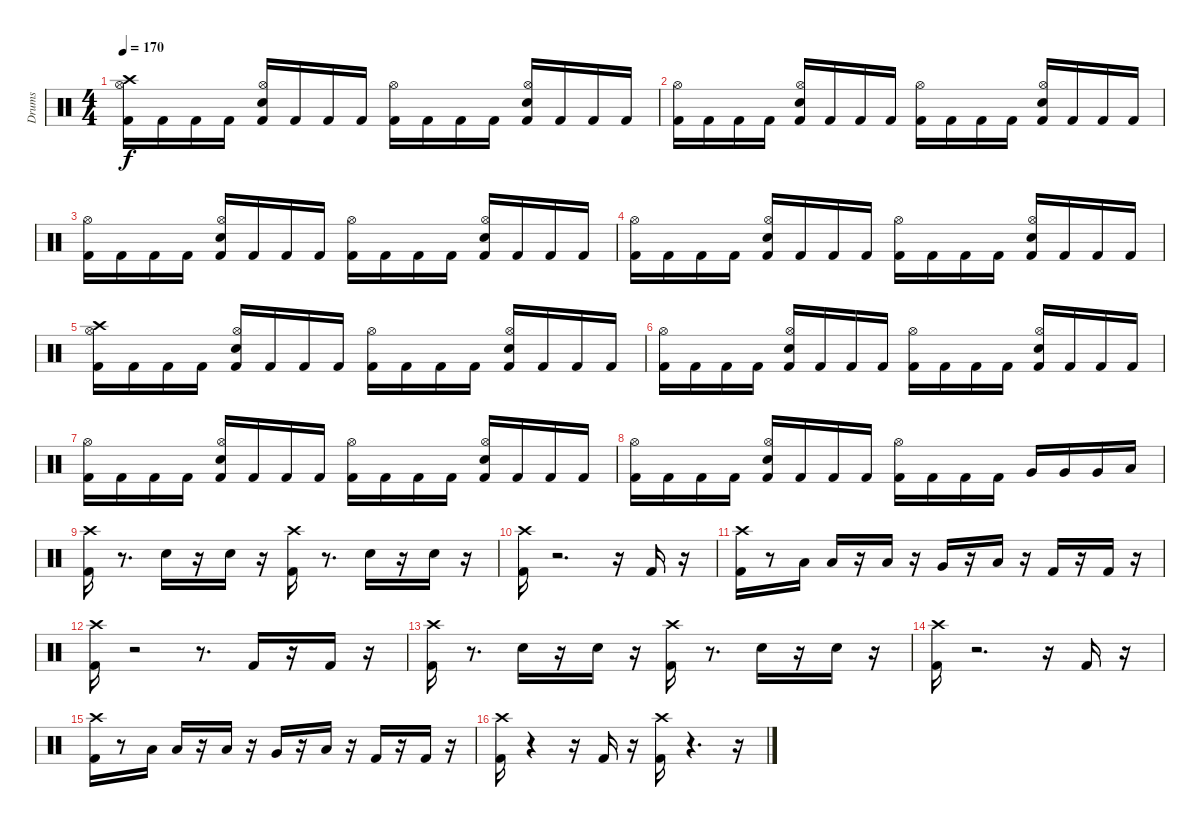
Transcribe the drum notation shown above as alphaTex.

\track ("Drums" "Drums") {instrument percussion}
\staff {score}
\articulation defaults
\ts (4 4)
\tempo 170
\clef neutral
\ks c
("Kick (hit) 2" "Hi-Hat (open)" "Crash high (hit)").16{dy f} "Kick (hit) 2".16 "Kick (hit) 2".16 "Kick (hit) 2".16 ("Kick (hit) 2" "Snare (hit) 2" "Hi-Hat (open)").16 "Kick (hit) 2".16 "Kick (hit) 2".16 "Kick (hit) 2".16 ("Kick (hit) 2" "Hi-Hat (open)").16 "Kick (hit) 2".16 "Kick (hit) 2".16 "Kick (hit) 2".16 ("Kick (hit) 2" "Snare (hit) 2" "Hi-Hat (open)").16 "Kick (hit) 2".16 "Kick (hit) 2".16 "Kick (hit) 2".16 |
("Hi-Hat (open)" "Kick (hit) 2").16 "Kick (hit) 2".16 "Kick (hit) 2".16 "Kick (hit) 2".16 ("Kick (hit) 2" "Snare (hit) 2" "Hi-Hat (open)").16 "Kick (hit) 2".16 "Kick (hit) 2".16 "Kick (hit) 2".16 ("Kick (hit) 2" "Hi-Hat (open)").16 "Kick (hit) 2".16 "Kick (hit) 2".16 "Kick (hit) 2".16 ("Kick (hit) 2" "Snare (hit) 2" "Hi-Hat (open)").16 "Kick (hit) 2".16 "Kick (hit) 2".16 "Kick (hit) 2".16 |
("Hi-Hat (open)" "Kick (hit) 2").16 "Kick (hit) 2".16 "Kick (hit) 2".16 "Kick (hit) 2".16 ("Kick (hit) 2" "Snare (hit) 2" "Hi-Hat (open)").16 "Kick (hit) 2".16 "Kick (hit) 2".16 "Kick (hit) 2".16 ("Kick (hit) 2" "Hi-Hat (open)").16 "Kick (hit) 2".16 "Kick (hit) 2".16 "Kick (hit) 2".16 ("Kick (hit) 2" "Snare (hit) 2" "Hi-Hat (open)").16 "Kick (hit) 2".16 "Kick (hit) 2".16 "Kick (hit) 2".16 |
("Hi-Hat (open)" "Kick (hit) 2").16 "Kick (hit) 2".16 "Kick (hit) 2".16 "Kick (hit) 2".16 ("Kick (hit) 2" "Snare (hit) 2" "Hi-Hat (open)").16 "Kick (hit) 2".16 "Kick (hit) 2".16 "Kick (hit) 2".16 ("Kick (hit) 2" "Hi-Hat (open)").16 "Kick (hit) 2".16 "Kick (hit) 2".16 "Kick (hit) 2".16 ("Kick (hit) 2" "Snare (hit) 2" "Hi-Hat (open)").16 "Kick (hit) 2".16 "Kick (hit) 2".16 "Kick (hit) 2".16 |
("Kick (hit) 2" "Hi-Hat (open)" "Crash high (hit)").16 "Kick (hit) 2".16 "Kick (hit) 2".16 "Kick (hit) 2".16 ("Kick (hit) 2" "Snare (hit) 2" "Hi-Hat (open)").16 "Kick (hit) 2".16 "Kick (hit) 2".16 "Kick (hit) 2".16 ("Kick (hit) 2" "Hi-Hat (open)").16 "Kick (hit) 2".16 "Kick (hit) 2".16 "Kick (hit) 2".16 ("Kick (hit) 2" "Snare (hit) 2" "Hi-Hat (open)").16 "Kick (hit) 2".16 "Kick (hit) 2".16 "Kick (hit) 2".16 |
("Hi-Hat (open)" "Kick (hit) 2").16 "Kick (hit) 2".16 "Kick (hit) 2".16 "Kick (hit) 2".16 ("Kick (hit) 2" "Snare (hit) 2" "Hi-Hat (open)").16 "Kick (hit) 2".16 "Kick (hit) 2".16 "Kick (hit) 2".16 ("Kick (hit) 2" "Hi-Hat (open)").16 "Kick (hit) 2".16 "Kick (hit) 2".16 "Kick (hit) 2".16 ("Kick (hit) 2" "Snare (hit) 2" "Hi-Hat (open)").16 "Kick (hit) 2".16 "Kick (hit) 2".16 "Kick (hit) 2".16 |
("Hi-Hat (open)" "Kick (hit) 2").16 "Kick (hit) 2".16 "Kick (hit) 2".16 "Kick (hit) 2".16 ("Kick (hit) 2" "Snare (hit) 2" "Hi-Hat (open)").16 "Kick (hit) 2".16 "Kick (hit) 2".16 "Kick (hit) 2".16 ("Kick (hit) 2" "Hi-Hat (open)").16 "Kick (hit) 2".16 "Kick (hit) 2".16 "Kick (hit) 2".16 ("Kick (hit) 2" "Snare (hit) 2" "Hi-Hat (open)").16 "Kick (hit) 2".16 "Kick (hit) 2".16 "Kick (hit) 2".16 |
("Hi-Hat (open)" "Kick (hit) 2").16 "Kick (hit) 2".16 "Kick (hit) 2".16 "Kick (hit) 2".16 ("Kick (hit) 2" "Snare (hit) 2" "Hi-Hat (open)").16 "Kick (hit) 2".16 "Kick (hit) 2".16 "Kick (hit) 2".16 ("Kick (hit) 2" "Hi-Hat (open)").16 "Kick (hit) 2".16 "Kick (hit) 2".16 "Kick (hit) 2".16 "Very Low Tom (hit)".16 "Very Low Tom (hit)".16 "Very Low Tom (hit)".16 "Low Floor Tom (hit)".16 |
("Kick (hit) 2" "Crash high (hit)").16 r.8{d} "Snare (hit) 2".16 r.16 "Snare (hit) 2".16 r.16 ("Kick (hit) 2" "Crash high (hit)").16 r.8{d} "Snare (hit) 2".16 r.16 "Snare (hit) 2".16 r.16 |
("Kick (hit) 2" "Crash high (hit)").16 r.2{d} r.16 "Kick (hit) 2".16 r.16 |
("Kick (hit) 2" "Crash high (hit)").16 r.8 "Low Tom (hit)".16 "Low Tom (hit)".16 r.16 "Low Tom (hit)".16 r.16 "Very Low Tom (hit)".16 r.16 "Low Floor Tom (hit)".16 r.16 "Kick (hit) 2".16 r.16 "Kick (hit) 2".16 r.16 |
("Kick (hit) 2" "Crash high (hit)").16 r.2 r.8{d} "Kick (hit) 2".16 r.16 "Kick (hit) 2".16 r.16 |
("Kick (hit) 2" "Crash high (hit)").16 r.8{d} "Snare (hit) 2".16 r.16 "Snare (hit) 2".16 r.16 ("Kick (hit) 2" "Crash high (hit)").16 r.8{d} "Snare (hit) 2".16 r.16 "Snare (hit) 2".16 r.16 |
("Kick (hit) 2" "Crash high (hit)").16 r.2{d} r.16 "Kick (hit) 2".16 r.16 |
("Kick (hit) 2" "Crash high (hit)").16 r.8 "Low Tom (hit)".16 "Low Tom (hit)".16 r.16 "Low Tom (hit)".16 r.16 "Very Low Tom (hit)".16 r.16 "Low Floor Tom (hit)".16 r.16 "Kick (hit) 2".16 r.16 "Kick (hit) 2".16 r.16 |
("Kick (hit) 2" "Crash high (hit)").16 r.4 r.16 "Kick (hit) 2".16 r.16 ("Kick (hit) 2" "Crash high (hit)").16 r.4{d} r.16
